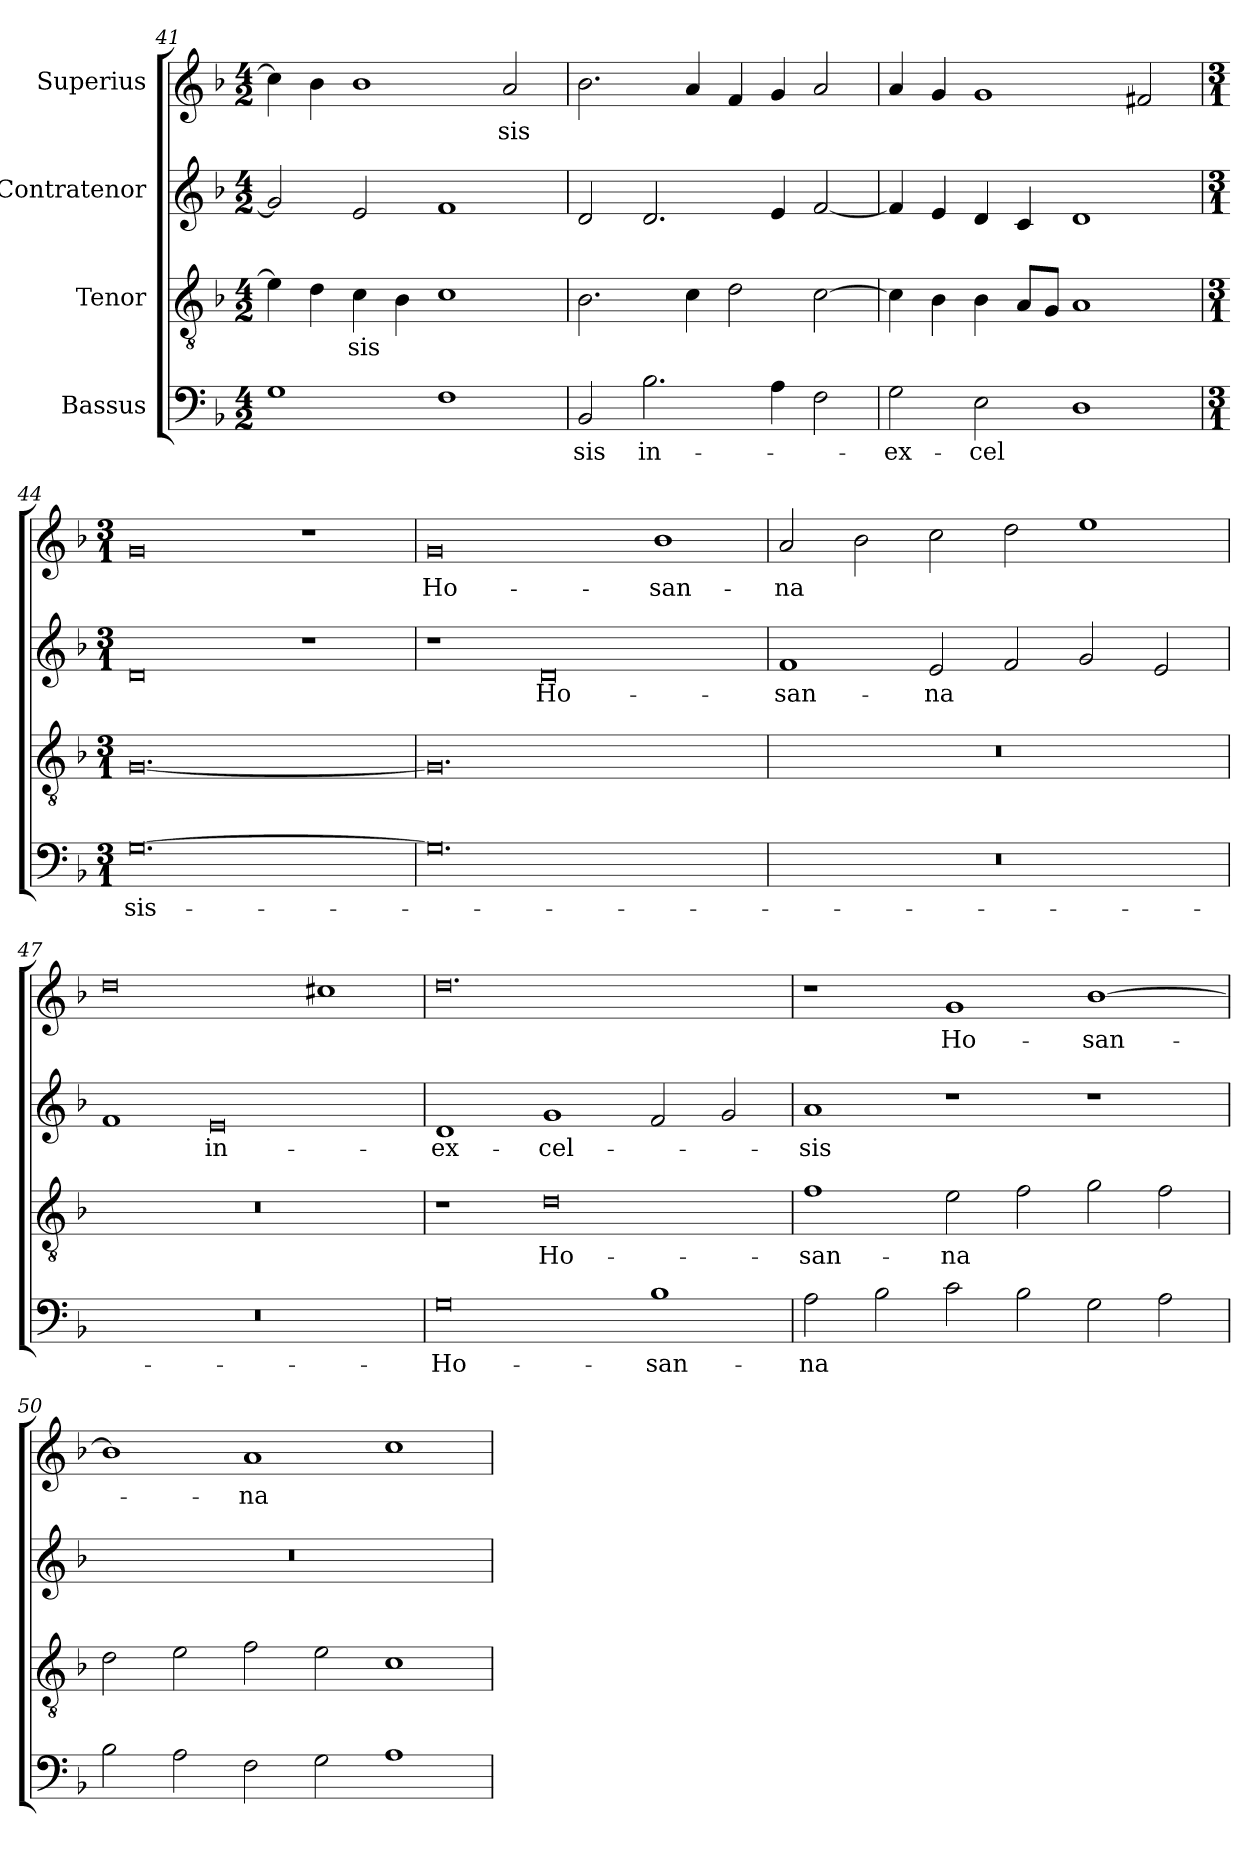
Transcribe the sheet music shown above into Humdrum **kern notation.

**kern	**text	**kern	**text	**kern	**text	**kern	**text
*part4	*part4	*part3	*part3	*part2	*part2	*part1	*part1
*staff4	*staff4	*staff3	*staff3	*staff2	*staff2	*staff1	*staff1
*I"Bassus	*	*I"Tenor	*	*I"Contratenor	*	*I"Superius	*
*clefF4	*	*clefGv2	*	*clefG2	*	*clefG2	*
*k[b-]	*	*k[b-]	*	*k[b-]	*	*k[b-]	*
*M4/2	*	*M4/2	*	*M4/2	*	*M4/2	*
=41	=41	=41	=41	=41	=41	=41	=41
1G\	.	4e\]	.	2g/]	.	4cc\]	.
.	.	4d\	.	.	.	4b-\	.
.	.	4c\	-sis	2e/	.	1b-\	.
.	.	4B-\	.	.	.	.	.
1F\	.	1c\	.	1f/	.	.	.
.	.	.	.	.	.	2a/	-sis
=42	=42	=42	=42	=42	=42	=42	=42
2BB-/	-sis	2.B-\	.	2d/	.	2.b-\	.
2.B-\	in-	.	.	2.d/	.	.	.
.	.	4c\	.	.	.	4a/	.
.	.	2d\	.	.	.	4f/	.
4A\	.	.	.	4e/	.	4g/	.
2F\	.	[2c\	.	[2f/	.	2a/	.
=43	=43	=43	=43	=43	=43	=43	=43
2G\	ex-	4c\]	.	4f/]	.	4a/	.
.	.	4B-\	.	4e/	.	4g/	.
2E\	-cel	4B-\	.	4d/	.	1g/	.
.	.	8A/L	.	4c/	.	.	.
.	.	8G/J	.	.	.	.	.
1D\	.	1A/	.	1d/	.	.	.
.	.	.	.	.	.	2f#X/	.
=44	=44	=44	=44	=44	=44	=44	=44
*M3/1	*	*M3/1	*	*M3/1	*	*M3/1	*
[0.G\	sis-	[0.G/	.	0d/	.	0g/	.
.	.	.	.	1r	.	1r	.
=45	=45	=45	=45	=45	=45	=45	=45
0.G\]	.	0.G/]	.	1r	.	0g/	Ho-
.	.	.	.	0d/	Ho-	.	.
.	.	.	.	.	.	1b-\	-san-
=46	=46	=46	=46	=46	=46	=46	=46
!LO:N:vis=0	!	!LO:N:vis=0	!	!	!	!	!
0.r	.	0.r	.	1f/	-san-	2a/	-na
.	.	.	.	.	.	2b-\	.
.	.	.	.	2e/	-na	2cc\	.
.	.	.	.	2f/	.	2dd\	.
.	.	.	.	2g/	.	1ee\	.
.	.	.	.	2e/	.	.	.
=47	=47	=47	=47	=47	=47	=47	=47
!LO:N:vis=0	!	!LO:N:vis=0	!	!	!	!	!
0.r	.	0.r	.	1f/	.	0dd\	.
.	.	.	.	0e/	in-	.	.
.	.	.	.	.	.	1cc#X\	.
=48	=48	=48	=48	=48	=48	=48	=48
0G\	Ho-	1r	.	1d/	ex-	0.dd\	.
.	.	0d\	Ho-	1g/	-cel-	.	.
1B-\	-san-	.	.	2f/	.	.	.
.	.	.	.	2g/	.	.	.
=49	=49	=49	=49	=49	=49	=49	=49
2A\	-na	1f\	-san-	1a/	-sis	1r	.
2B-\	.	.	.	.	.	.	.
2c\	.	2e\	-na	1r	.	1g/	Ho-
2B-\	.	2f\	.	.	.	.	.
2G\	.	2g\	.	1r	.	[1b-\	-san-
2A\	.	2f\	.	.	.	.	.
=50	=50	=50	=50	=50	=50	=50	=50
!	!	!	!	!LO:N:vis=0	!	!	!
2B-\	.	2d\	.	0.r	.	1b-\]	.
2A\	.	2e\	.	.	.	.	.
2F\	.	2f\	.	.	.	1a/	-na
2G\	.	2e\	.	.	.	.	.
1A\	.	1c\	.	.	.	1cc\	.
=	=	=	=	=	=	=	=
*-	*-	*-	*-	*-	*-	*-	*-
